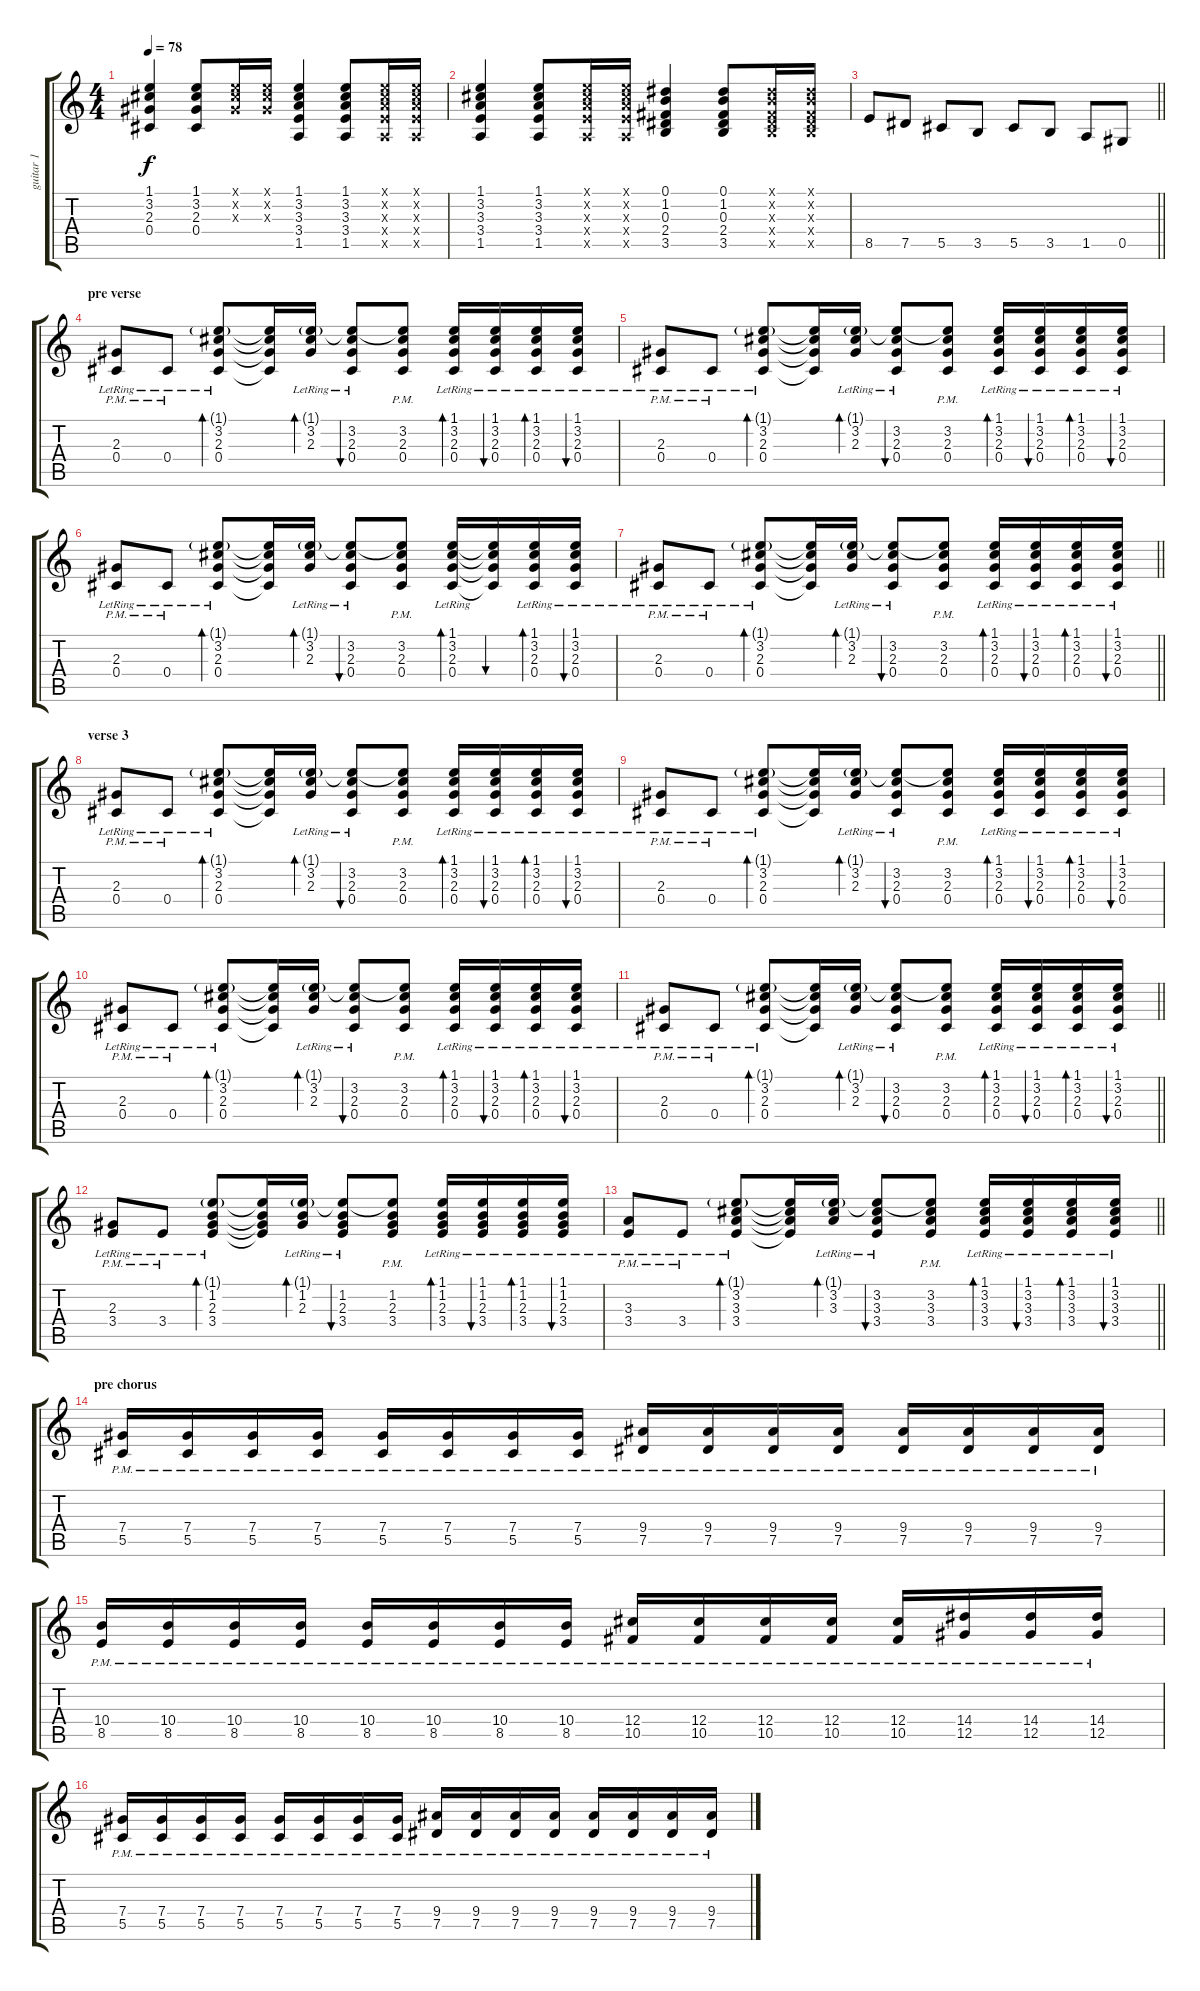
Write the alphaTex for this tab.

\track ("guitar 1" "guitar 1") {instrument acousticguitarsteel}
\staff {score tabs}
\tuning (Eb4 Bb3 Gb3 Db3 Ab2 Eb2) {hide}
\ts (4 4)
\tempo 78
\clef g2
\ks c
(1.1 3.2 2.3 0.4).4{dy f} (1.1 3.2 2.3 0.4).8 (1.1{x} 3.2{x} 2.3{x}).16 (1.1{x} 3.2{x} 2.3{x}).16 (1.1 3.2 3.3 3.4 1.5).4 (1.1 3.2 3.3 3.4 1.5).8 (1.1{x} 3.2{x} 3.3{x} 3.4{x} 1.5{x}).16 (1.1{x} 3.2{x} 3.3{x} 3.4{x} 1.5{x}).16 |
(1.1 3.2 3.3 3.4 1.5).4 (1.1 3.2 3.3 3.4 1.5).8 (1.1{x} 3.2{x} 3.3{x} 3.4{x} 1.5{x}).16 (1.1{x} 3.2{x} 3.3{x} 3.4{x} 1.5{x}).16 (0.1 1.2 0.3 2.4 3.5).4 (0.1 1.2 0.3 2.4 3.5).8 (0.1{x} 1.2{x} 0.3{x} 2.4{x} 3.5{x}).16 (0.1{x} 1.2{x} 0.3{x} 2.4{x} 3.5{x}).16 |
\barLineRight lightlight
8.5.8 7.5.8 5.5.8 3.5.8 5.5.8 3.5.8 1.5.8 0.5.8 |
\section ("" "pre verse")
(2.3{pm lr} 0.4{pm lr}).8 0.4{pm lr}.8 (1.1{g lr} 3.2{lr} 2.3{lr} 0.4{lr}).8{bd 60} (1.1{t} 3.2{t} 2.3{t} 0.4{t}).16 (1.1{g lr} 3.2{lr} 2.3{lr}).16{bd 60} (1.1{t} 3.2{lr} 2.3{lr} 0.4{lr}).8{bu 60} (1.1{t} 3.2{pm} 2.3{pm} 0.4{pm}).8 (1.1{lr} 3.2{lr} 2.3{lr} 0.4{lr}).16{bd 60} (1.1{lr} 3.2{lr} 2.3{lr} 0.4{lr}).16{bu 60} (1.1{lr} 3.2{lr} 2.3{lr} 0.4{lr}).16{bd 60} (1.1{lr} 3.2{lr} 2.3{lr} 0.4{lr}).16{bu 60} |
(2.3{pm lr} 0.4{pm lr}).8 0.4{pm lr}.8 (1.1{g lr} 3.2{lr} 2.3{lr} 0.4{lr}).8{bd 60} (1.1{t} 3.2{t} 2.3{t} 0.4{t}).16 (1.1{g lr} 3.2{lr} 2.3{lr}).16{bd 60} (1.1{t} 3.2{lr} 2.3{lr} 0.4{lr}).8{bu 60} (1.1{t} 3.2{pm} 2.3{pm} 0.4{pm}).8 (1.1{lr} 3.2{lr} 2.3{lr} 0.4{lr}).16{bd 60} (1.1{lr} 3.2{lr} 2.3{lr} 0.4{lr}).16{bu 60} (1.1{lr} 3.2{lr} 2.3{lr} 0.4{lr}).16{bd 60} (1.1{lr} 3.2{lr} 2.3{lr} 0.4{lr}).16{bu 60} |
(2.3{pm lr} 0.4{pm lr}).8 0.4{pm lr}.8 (1.1{g lr} 3.2{lr} 2.3{lr} 0.4{lr}).8{bd 60} (1.1{t} 3.2{t} 2.3{t} 0.4{t}).16 (1.1{g lr} 3.2{lr} 2.3{lr}).16{bd 60} (1.1{t} 3.2{lr} 2.3{lr} 0.4{lr}).8{bu 60} (1.1{t} 3.2{pm} 2.3{pm} 0.4{pm}).8 (1.1{lr} 3.2{lr} 2.3{lr} 0.4{lr}).16{bd 60} (1.1{t} 3.2{t} 2.3{t} 0.4{t}).16{bu 60} (1.1{lr} 3.2{lr} 2.3{lr} 0.4{lr}).16{bd 60} (1.1{lr} 3.2{lr} 2.3{lr} 0.4{lr}).16{bu 60} |
\barLineRight lightlight
(2.3{pm lr} 0.4{pm lr}).8 0.4{pm lr}.8 (1.1{g lr} 3.2{lr} 2.3{lr} 0.4{lr}).8{bd 60} (1.1{t} 3.2{t} 2.3{t} 0.4{t}).16 (1.1{g lr} 3.2{lr} 2.3{lr}).16{bd 60} (1.1{t} 3.2{lr} 2.3{lr} 0.4{lr}).8{bu 60} (1.1{t} 3.2{pm} 2.3{pm} 0.4{pm}).8 (1.1{lr} 3.2{lr} 2.3{lr} 0.4{lr}).16{bd 60} (1.1{lr} 3.2{lr} 2.3{lr} 0.4{lr}).16{bu 60} (1.1{lr} 3.2{lr} 2.3{lr} 0.4{lr}).16{bd 60} (1.1{lr} 3.2{lr} 2.3{lr} 0.4{lr}).16{bu 60} |
\section ("" "verse 3")
(2.3{pm lr} 0.4{pm lr}).8 0.4{pm lr}.8 (1.1{g lr} 3.2{lr} 2.3{lr} 0.4{lr}).8{bd 60} (1.1{t} 3.2{t} 2.3{t} 0.4{t}).16 (1.1{g lr} 3.2{lr} 2.3{lr}).16{bd 60} (1.1{t} 3.2{lr} 2.3{lr} 0.4{lr}).8{bu 60} (1.1{t} 3.2{pm} 2.3{pm} 0.4{pm}).8 (1.1{lr} 3.2{lr} 2.3{lr} 0.4{lr}).16{bd 60} (1.1{lr} 3.2{lr} 2.3{lr} 0.4{lr}).16{bu 60} (1.1{lr} 3.2{lr} 2.3{lr} 0.4{lr}).16{bd 60} (1.1{lr} 3.2{lr} 2.3{lr} 0.4{lr}).16{bu 60} |
(2.3{pm lr} 0.4{pm lr}).8 0.4{pm lr}.8 (1.1{g lr} 3.2{lr} 2.3{lr} 0.4{lr}).8{bd 60} (1.1{t} 3.2{t} 2.3{t} 0.4{t}).16 (1.1{g lr} 3.2{lr} 2.3{lr}).16{bd 60} (1.1{t} 3.2{lr} 2.3{lr} 0.4{lr}).8{bu 60} (1.1{t} 3.2{pm} 2.3{pm} 0.4{pm}).8 (1.1{lr} 3.2{lr} 2.3{lr} 0.4{lr}).16{bd 60} (1.1{lr} 3.2{lr} 2.3{lr} 0.4{lr}).16{bu 60} (1.1{lr} 3.2{lr} 2.3{lr} 0.4{lr}).16{bd 60} (1.1{lr} 3.2{lr} 2.3{lr} 0.4{lr}).16{bu 60} |
(2.3{pm lr} 0.4{pm lr}).8 0.4{pm lr}.8 (1.1{g lr} 3.2{lr} 2.3{lr} 0.4{lr}).8{bd 60} (1.1{t} 3.2{t} 2.3{t} 0.4{t}).16 (1.1{g lr} 3.2{lr} 2.3{lr}).16{bd 60} (1.1{t} 3.2{lr} 2.3{lr} 0.4{lr}).8{bu 60} (1.1{t} 3.2{pm} 2.3{pm} 0.4{pm}).8 (1.1{lr} 3.2{lr} 2.3{lr} 0.4{lr}).16{bd 60} (1.1{lr} 3.2{lr} 2.3{lr} 0.4{lr}).16{bu 60} (1.1{lr} 3.2{lr} 2.3{lr} 0.4{lr}).16{bd 60} (1.1{lr} 3.2{lr} 2.3{lr} 0.4{lr}).16{bu 60} |
\barLineRight lightlight
(2.3{pm lr} 0.4{pm lr}).8 0.4{pm lr}.8 (1.1{g lr} 3.2{lr} 2.3{lr} 0.4{lr}).8{bd 60} (1.1{t} 3.2{t} 2.3{t} 0.4{t}).16 (1.1{g lr} 3.2{lr} 2.3{lr}).16{bd 60} (1.1{t} 3.2{lr} 2.3{lr} 0.4{lr}).8{bu 60} (1.1{t} 3.2{pm} 2.3{pm} 0.4{pm}).8 (1.1{lr} 3.2{lr} 2.3{lr} 0.4{lr}).16{bd 60} (1.1{lr} 3.2{lr} 2.3{lr} 0.4{lr}).16{bu 60} (1.1{lr} 3.2{lr} 2.3{lr} 0.4{lr}).16{bd 60} (1.1{lr} 3.2{lr} 2.3{lr} 0.4{lr}).16{bu 60} |
(2.3{pm lr} 3.4{pm lr}).8 3.4{pm lr}.8 (1.1{g lr} 1.2{lr} 2.3{lr} 3.4{lr}).8{bd 60} (1.1{t} 1.2{t} 2.3{t} 3.4{t}).16 (1.1{g lr} 1.2{lr} 2.3{lr}).16{bd 60} (1.1{t} 1.2{lr} 2.3{lr} 3.4{lr}).8{bu 60} (1.1{t} 1.2{pm} 2.3{pm} 3.4{pm}).8 (1.1{lr} 1.2{lr} 2.3{lr} 3.4{lr}).16{bd 60} (1.1{lr} 1.2{lr} 2.3{lr} 3.4{lr}).16{bu 60} (1.1{lr} 1.2{lr} 2.3{lr} 3.4{lr}).16{bd 60} (1.1{lr} 1.2{lr} 2.3{lr} 3.4{lr}).16{bu 60} |
\barLineRight lightlight
(3.3{pm lr} 3.4{pm lr}).8 3.4{pm lr}.8 (1.1{g lr} 3.2{lr} 3.3{lr} 3.4{lr}).8{bd 60} (1.1{t} 3.2{t} 3.3{t} 3.4{t}).16 (1.1{g lr} 3.2{lr} 3.3{lr}).16{bd 60} (1.1{t} 3.2{lr} 3.3{lr} 3.4{lr}).8{bu 60} (1.1{t} 3.2{pm} 3.3{pm} 3.4{pm}).8 (1.1{lr} 3.2{lr} 3.3{lr} 3.4{lr}).16{bd 60} (1.1{lr} 3.2{lr} 3.3{lr} 3.4{lr}).16{bu 60} (1.1{lr} 3.2{lr} 3.3{lr} 3.4{lr}).16{bd 60} (1.1{lr} 3.2{lr} 3.3{lr} 3.4{lr}).16{bu 60} |
\section ("" "pre chorus")
(7.4{pm} 5.5{pm}).16 (7.4{pm} 5.5{pm}).16 (7.4{pm} 5.5{pm}).16 (7.4{pm} 5.5{pm}).16 (7.4{pm} 5.5{pm}).16 (7.4{pm} 5.5{pm}).16 (7.4{pm} 5.5{pm}).16 (7.4{pm} 5.5{pm}).16 (9.4{pm} 7.5{pm}).16 (9.4{pm} 7.5{pm}).16 (9.4{pm} 7.5{pm}).16 (9.4{pm} 7.5{pm}).16 (9.4{pm} 7.5{pm}).16 (9.4{pm} 7.5{pm}).16 (9.4{pm} 7.5{pm}).16 (9.4{pm} 7.5{pm}).16 |
(10.4{pm} 8.5{pm}).16 (10.4{pm} 8.5{pm}).16 (10.4{pm} 8.5{pm}).16 (10.4{pm} 8.5{pm}).16 (10.4{pm} 8.5{pm}).16 (10.4{pm} 8.5{pm}).16 (10.4{pm} 8.5{pm}).16 (10.4{pm} 8.5{pm}).16 (12.4{pm} 10.5{pm}).16 (12.4{pm} 10.5{pm}).16 (12.4{pm} 10.5{pm}).16 (12.4{pm} 10.5{pm}).16 (12.4{pm} 10.5{pm}).16 (14.4{pm} 12.5{pm}).16 (14.4{pm} 12.5{pm}).16 (14.4{pm} 12.5{pm}).16 |
(7.4{pm} 5.5{pm}).16 (7.4{pm} 5.5{pm}).16 (7.4{pm} 5.5{pm}).16 (7.4{pm} 5.5{pm}).16 (7.4{pm} 5.5{pm}).16 (7.4{pm} 5.5{pm}).16 (7.4{pm} 5.5{pm}).16 (7.4{pm} 5.5{pm}).16 (9.4{pm} 7.5{pm}).16 (9.4{pm} 7.5{pm}).16 (9.4{pm} 7.5{pm}).16 (9.4{pm} 7.5{pm}).16 (9.4{pm} 7.5{pm}).16 (9.4{pm} 7.5{pm}).16 (9.4{pm} 7.5{pm}).16 (9.4{pm} 7.5{pm}).16
